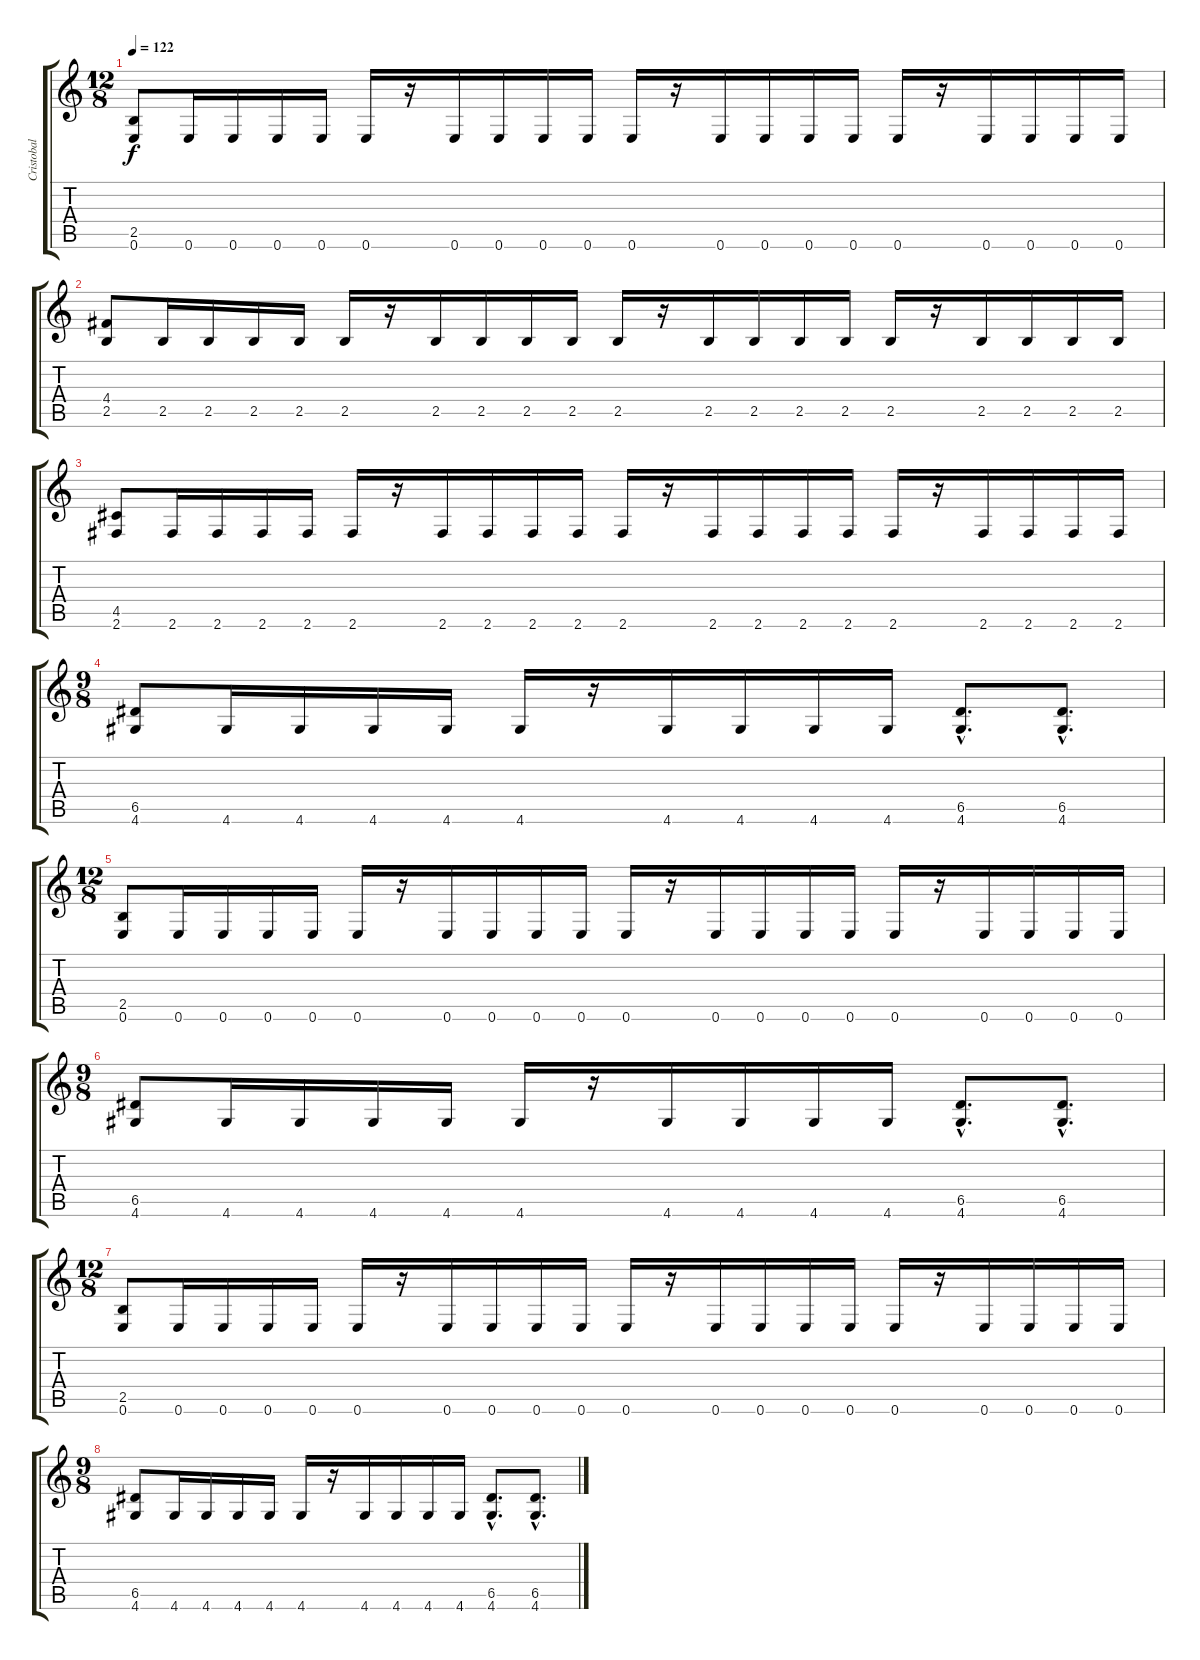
\track ("Cristobal" "Cristobal") {instrument distortionguitar}
\staff {score tabs}
\tuning (E4 B3 G3 D3 A2 E2) {hide}
\ts (12 8)
\tempo 122
\clef g2
\ks c
(2.5 0.6).8{dy f} 0.6.16 0.6.16 0.6.16 0.6.16 0.6.16 r.16 0.6.16 0.6.16 0.6.16 0.6.16 0.6.16 r.16 0.6.16 0.6.16 0.6.16 0.6.16 0.6.16 r.16 0.6.16 0.6.16 0.6.16 0.6.16 |
(4.4 2.5).8 2.5.16 2.5.16 2.5.16 2.5.16 2.5.16 r.16 2.5.16 2.5.16 2.5.16 2.5.16 2.5.16 r.16 2.5.16 2.5.16 2.5.16 2.5.16 2.5.16 r.16 2.5.16 2.5.16 2.5.16 2.5.16 |
(4.5 2.6).8 2.6.16 2.6.16 2.6.16 2.6.16 2.6.16 r.16 2.6.16 2.6.16 2.6.16 2.6.16 2.6.16 r.16 2.6.16 2.6.16 2.6.16 2.6.16 2.6.16 r.16 2.6.16 2.6.16 2.6.16 2.6.16 |
\ts (9 8)
(6.5 4.6).8 4.6.16 4.6.16 4.6.16 4.6.16 4.6.16 r.16 4.6.16 4.6.16 4.6.16 4.6.16 (6.5{hac} 4.6{hac}).8{d} (6.5{hac} 4.6{hac}).8{d} |
\ts (12 8)
(2.5 0.6).8 0.6.16 0.6.16 0.6.16 0.6.16 0.6.16 r.16 0.6.16 0.6.16 0.6.16 0.6.16 0.6.16 r.16 0.6.16 0.6.16 0.6.16 0.6.16 0.6.16 r.16 0.6.16 0.6.16 0.6.16 0.6.16 |
\ts (9 8)
(6.5 4.6).8 4.6.16 4.6.16 4.6.16 4.6.16 4.6.16 r.16 4.6.16 4.6.16 4.6.16 4.6.16 (6.5{hac} 4.6{hac}).8{d} (6.5{hac} 4.6{hac}).8{d} |
\ts (12 8)
(2.5 0.6).8 0.6.16 0.6.16 0.6.16 0.6.16 0.6.16 r.16 0.6.16 0.6.16 0.6.16 0.6.16 0.6.16 r.16 0.6.16 0.6.16 0.6.16 0.6.16 0.6.16 r.16 0.6.16 0.6.16 0.6.16 0.6.16 |
\ts (9 8)
(6.5 4.6).8 4.6.16 4.6.16 4.6.16 4.6.16 4.6.16 r.16 4.6.16 4.6.16 4.6.16 4.6.16 (6.5{hac} 4.6{hac}).8{d} (6.5{hac} 4.6{hac}).8{d}
